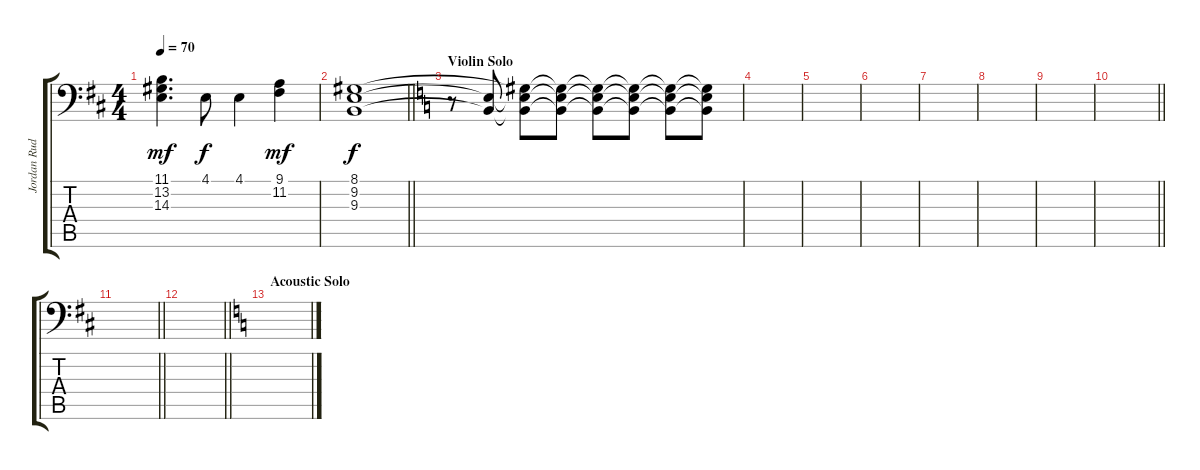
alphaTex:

\track ("Jordan Rudess" "Jordan Rud") {instrument acousticgrandpiano}
\staff {score tabs}
\tuning (C3 G2 D2 A1 E1 B0) {hide}
\ts (4 4)
\tempo 70
\clef f4
\ks bminor
(11.1 13.2 14.3).4{d dy mf} 4.1.8{dy f} 4.1.4 (9.1 11.2).4{dy mf} |
\barLineRight lightlight
(8.1 9.2 9.3).1{dy f} |
\section ("" "Violin Solo")
\ks aminor
r.8 (9.2{t} 9.3{t}).8 (8.1{t} 9.2{t} 9.3{t}).8 (8.1{t} 9.2{t} 9.3{t}).8 (8.1{t} 9.2{t} 9.3{t}).8 (8.1{t} 9.2{t} 9.3{t}).8 (8.1{t} 9.2{t} 9.3{t}).8 (8.1{t} 9.2{t} 9.3{t}).8 |
|
|
|
|
|
|
\barLineRight lightlight
|
\barLineRight lightlight
\ks bminor
|
\barLineRight lightlight
|
\section ("" "Acoustic Solo")
\ks c
